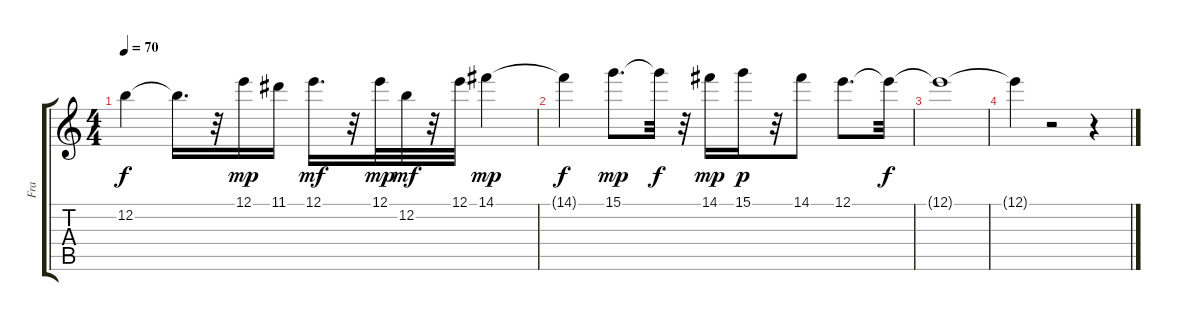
\track ("Fra" "Fra") {instrument acousticguitarsteel}
\staff {score tabs}
\tuning (E4 B3 G3 D3 A2 E2) {hide}
\ts (4 4)
\tempo 70
\clef g2
\ks c
12.2{t}.4{dy f} 12.2{t}.16{d} r.32 12.1.16{dy mp} 11.1.16 12.1.16{d dy mf} r.32 12.1.32{dy mp} 12.2.32{dy mf} r.32 12.1.32 14.1.4{dy mp} |
14.1{t}.4{dy f} 15.1.8{d dy mp} 15.1{t}.32{dy f} r.32 14.1.16{dy mp} 15.1.16{dy p} r.32 14.1.8 12.1.8{d} 12.1{t}.32{dy f} |
12.1{t}.1 |
12.1{t}.4 r.2 r.4
